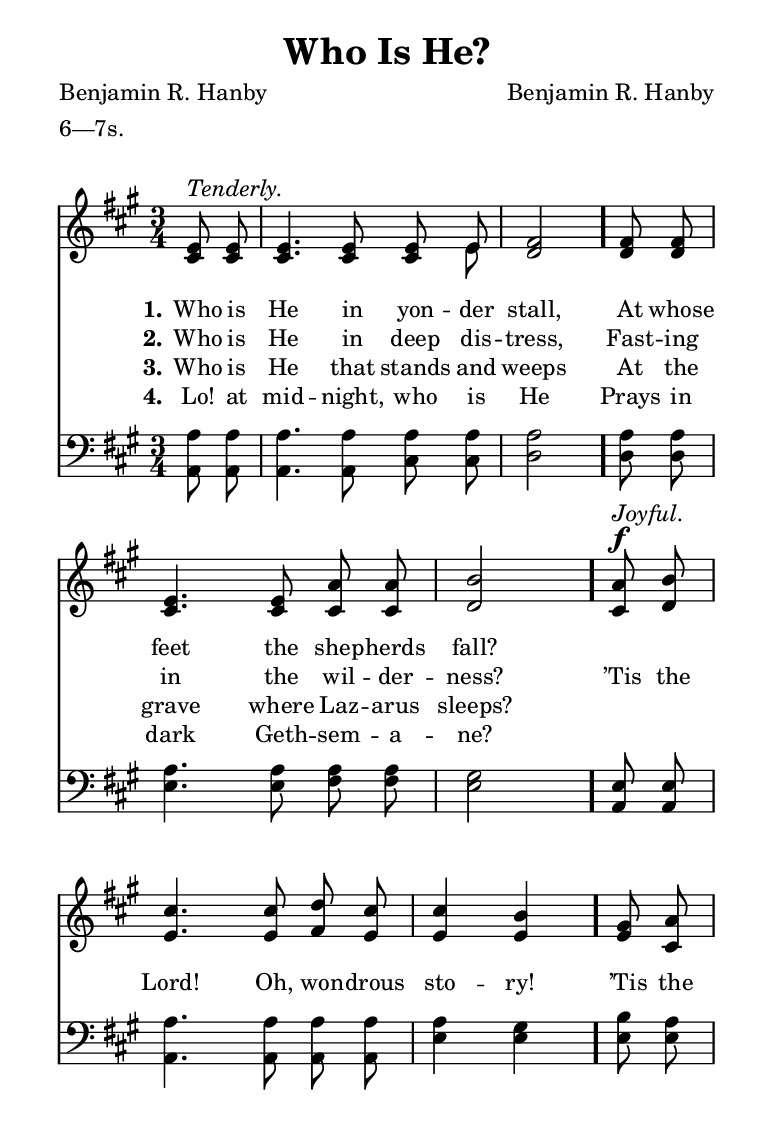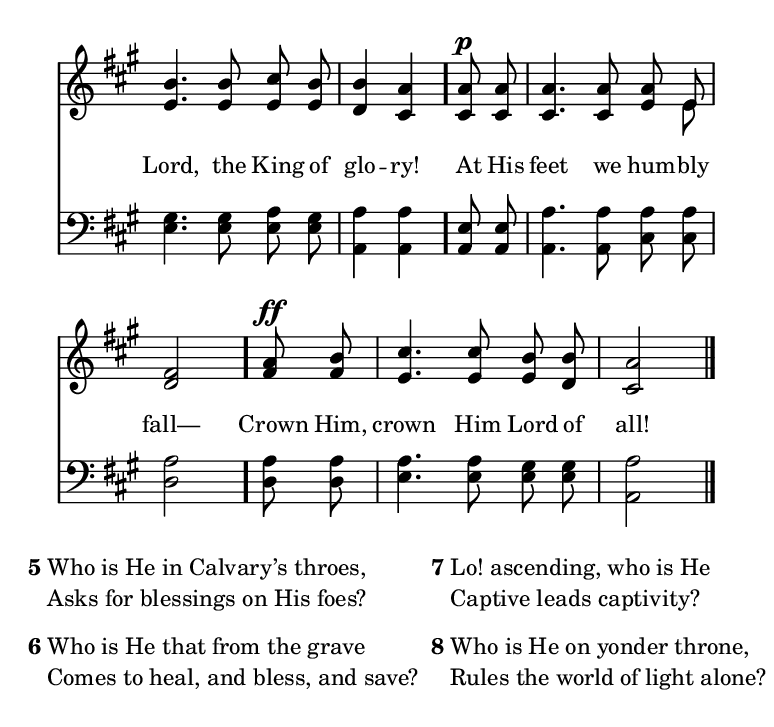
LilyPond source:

\include "common/global.ily"
\paper {
  \include "common/paper.ily"
  ragged-bottom = ##t
  score-markup-spacing.padding = 3
score-markup-spacing.basic-distance = 3

}

\header{
  hymnnumber = "289"
  title = "Who Is He?"
  tunename = ""
  meter = "6—7s." % original has P. M. ; other hymnals have 8—7s.
  poet = "Benjamin R. Hanby" % see https://hymnary.org/text/who_is_he_in_yonder_stall
  composer = "Benjamin R. Hanby" % see https://hymnary.org/tune/who_is_he_in_yonder_stall_hanby
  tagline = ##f
}

global = {
  \include "common/overrides.ily"
  \override Staff.TimeSignature.style = #'numbered
  \time 3/4
  \override Score.MetronomeMark.transparent = ##t % hide all fermata changes too
  \tempo 4=80
  \key a \major
  \partial 4
  \autoBeamOff
}

notesSoprano = {
\global
\relative c' {

  e8^\markup\italic Tenderly. e | e4. e8 e8 e8 | fis2
  fis8 fis | e4. e8 a a | b2

  a8^\f^\markup \italic Joyful. b | cis4. cis8 d cis | cis4 b
  gis8 a | b4. b8 cis b | b4 a
  a8^\p a | a4. a8 a e | fis2
  a8^\ff b | cis4. cis8 b b | a2

  \bar "|."

}
}

notesAlto = {
\global
\relative e' {

  cis8 cis | cis4. cis8 cis e | d2
  d8 d | cis4. cis8 cis cis | d2

  cis8 d | e4. e8 fis e | e4 e
  e8 cis | e4. e8 e e | d4 cis
  cis8 cis | cis4. cis8 e e | d2
  fis8 fis | e4. e8 e d | cis2

}
}

notesTenor = {
\global
\relative a {

  a8 a | a4. a8 a a | a2
  a8 a | a4. a8 a a | gis2

  e8 e | a4. a8 a a | a4 gis
  b8 a | gis4. gis8 a gis | a4 a
  e8 e | a4. a8 a a | a2
  a8 a | a4. a8 gis gis | a2

}
}

notesBass = {
\global
\relative f, {

  a8 a | a4. a8 cis cis | d2
  d8 d | e4. e8 fis fis | e2
  a,8 a | a4. a8 a a | e'4 e
  e8 e | e4. e8 e e | a,4 a
  a8 a | a4. a8 cis cis | d2
  d8 d | e4. e8 e e | a,2

}
}

Refrain = \lyricmode {

’Tis the Lord! Oh, won -- drous sto -- ry! \bar "."
’Tis the Lord, the King of glo -- ry! \bar "."
At His feet we hum -- bly fall— \bar "."
Crown Him, crown Him Lord of all! \bar "."

}

wordsA = \lyricmode {
\set stanza = "1."

Who is He in yon -- der stall, \bar "."
At whose feet the shep -- herds fall? \bar "."

}

wordsB = \lyricmode {
\set stanza = "2."

Who is He in deep dis -- tress,
Fast -- ing in the wil -- der -- ness?

\Refrain

}

wordsC = \lyricmode {
\set stanza = "3."

Who is He that stands and weeps
At the grave where Laz -- arus sleeps?

}

wordsD = \lyricmode {
\set stanza = "4."

Lo! at mid -- night, who is He
Prays in dark Geth -- sem -- a -- ne?

}

wordsE = \markuplist {

\line { Who is He in Calvary’s throes, }
\line { Asks for blessings on His foes? }

}

wordsF = \markuplist {

\line { Who is He that from the grave }
\line { Comes to heal, and bless, and save? }

}

wordsG = \markuplist {

\line { Lo! ascending, who is He }
\line { Captive leads captivity? }

}

wordsH = \markuplist {

\line { Who is He on yonder throne, }
\line { Rules the world of light alone? }

}

\score {
  \context ChoirStaff <<
    \context Staff = upper <<
      \set Staff.autoBeaming = ##f
      \set ChoirStaff.systemStartDelimiter = #'SystemStartBar
      \set ChoirStaff.printPartCombineTexts = ##f
      \partcombine #'(2 . 11) \notesSoprano \notesAlto
      \context NullVoice = sopranos { \voiceOne << \notesSoprano >> }
      \context Lyrics = one   \lyricsto sopranos \wordsA
      \context Lyrics = two   \lyricsto sopranos \wordsB
      \context Lyrics = three \lyricsto sopranos \wordsC
      \context Lyrics = four  \lyricsto sopranos \wordsD
    >>
    \context Staff = men <<
      \set Staff.autoBeaming = ##f
      \clef bass
      \set ChoirStaff.printPartCombineTexts = ##f
      \partcombine #'(2 . 11) \notesTenor \notesBass
    >>
  >>
  \layout {
    \include "common/layout.ily"
  }
  #(cond ((ly:get-option 'eog-midi-permitted) #{ \midi{
    \include "common/midi.ily"
  } #}))
}

\noPageBreak

\markup { \vcenter \column {
  % no vspace here - empirically the standard #1 was too much
  \fill-line {
    \null
    \column {
    \line{ \bold 5 \column { \wordsE } } \combine \null \vspace #0.4
    \line{ \bold 6 \column { \wordsF } }
    }
    \null
    \column {
    \line{ \bold 7 \column { \wordsG } } \combine \null \vspace #0.4
    \line{ \bold 8 \column { \wordsH } }
    }
    \null
  }
} }

\version "2.19.49"  % necessary for upgrading to future LilyPond versions.

% vi:set et ts=2 sw=2 ai nocindent syntax=lilypond:
